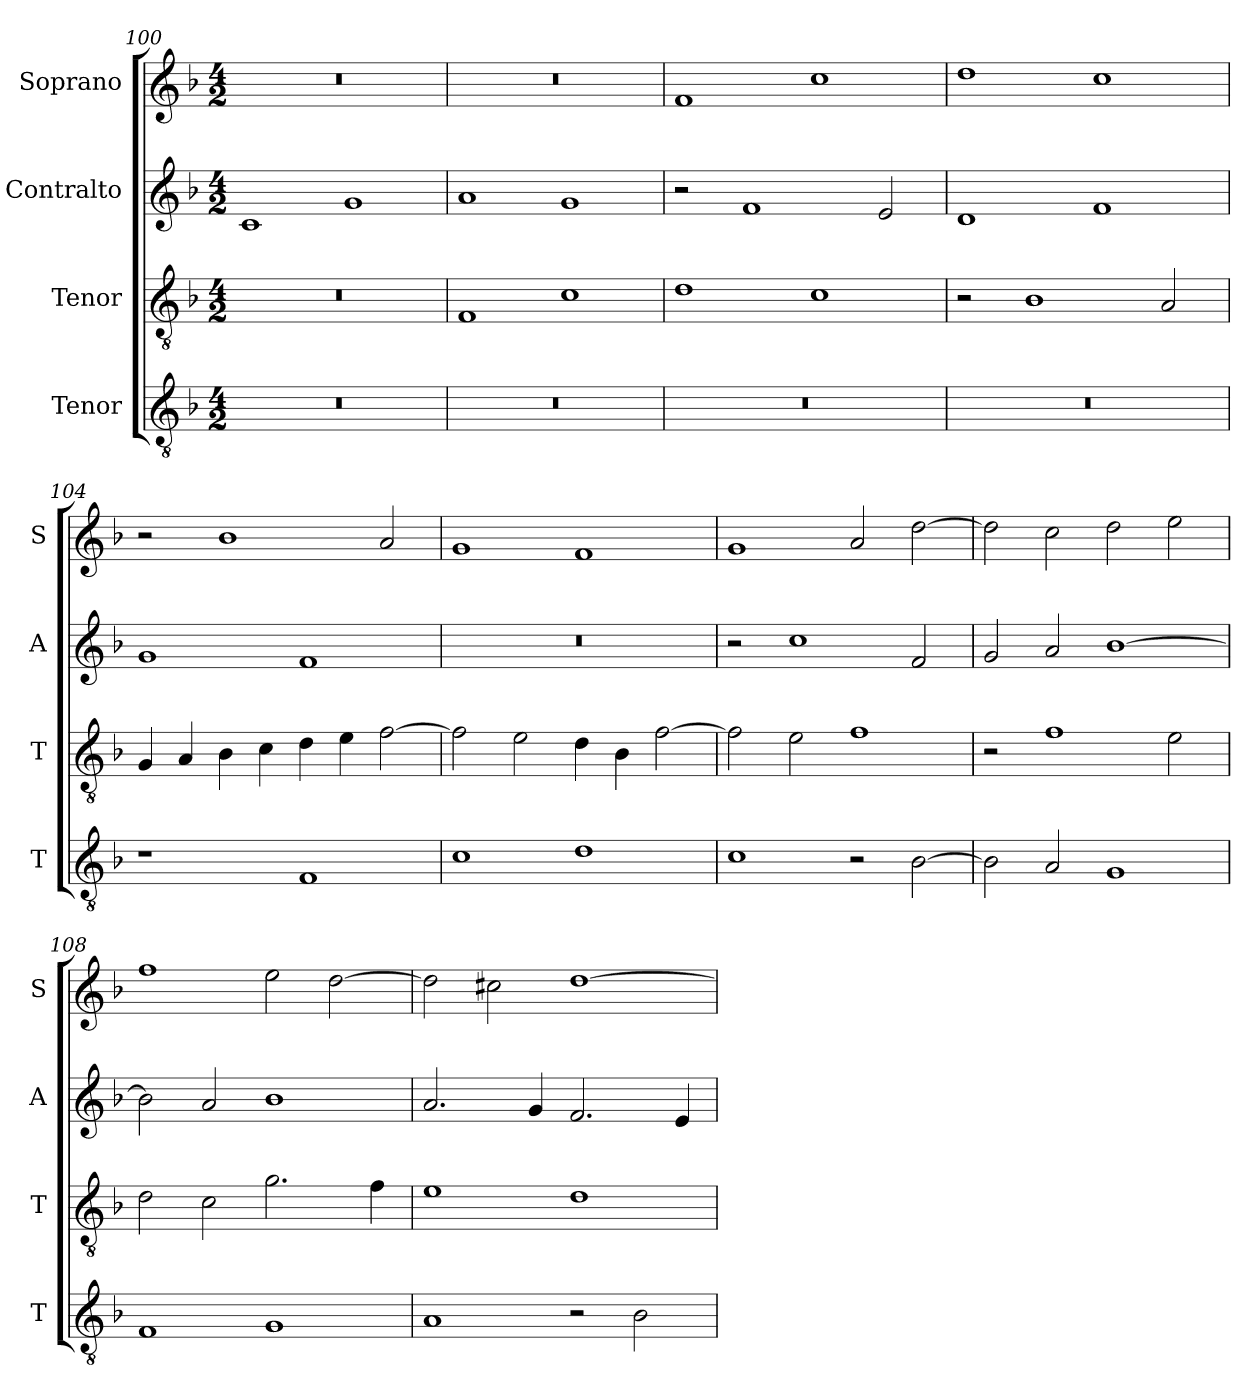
**kern	**kern	**kern	**kern
*part4	*part3	*part2	*part1
*staff4	*staff3	*staff2	*staff1
*I"Tenor	*I"Tenor	*I"Contralto	*I"Soprano
*I'T	*I'T	*I'A	*I'S
*clefGv2	*clefGv2	*clefG2	*clefG2
*k[b-]	*k[b-]	*k[b-]	*k[b-]
*F:ion	*F:ion	*F:ion	*F:ion
*M4/2	*M4/2	*M4/2	*M4/2
=100	=100	=100	=100
0r	0r	1c	0r
.	.	1g	.
=101	=101	=101	=101
0r	1F	1a	0r
.	1c	1g	.
=102	=102	=102	=102
0r	1d	2r	1f
.	.	1f	.
.	1c	.	1cc
.	.	2e	.
=103	=103	=103	=103
0r	2r	1d	1dd
.	1B-	.	.
.	.	1f	1cc
.	2A	.	.
=104	=104	=104	=104
1r	4G	1g	2r
.	4A	.	.
.	4B-	.	1b-
.	4c	.	.
1F	4d	1f	.
.	4e	.	.
.	[2f	.	2a
=105	=105	=105	=105
1c	2f]	0r	1g
.	2e	.	.
1d	4d	.	1f
.	4B-	.	.
.	[2f	.	.
=106	=106	=106	=106
1c	2f]	2r	1g
.	2e	1cc	.
2r	1f	.	2a
[2B-	.	2f	[2dd
=107	=107	=107	=107
2B-]	2r	2g	2dd]
2A	1f	2a	2cc
1G	.	[1b-	2dd
.	2e	.	2ee
=108	=108	=108	=108
1F	2d	2b-]	1ff
.	2c	2a	.
1G	2.g	1b-	2ee
.	.	.	[2dd
.	4f	.	.
=109	=109	=109	=109
1A	1e	2.a	2dd]
.	.	.	2cc#X
.	.	4g	.
2r	1d	2.f	[1dd
2B-	.	.	.
.	.	4e	.
=	=	=	=
*-	*-	*-	*-
